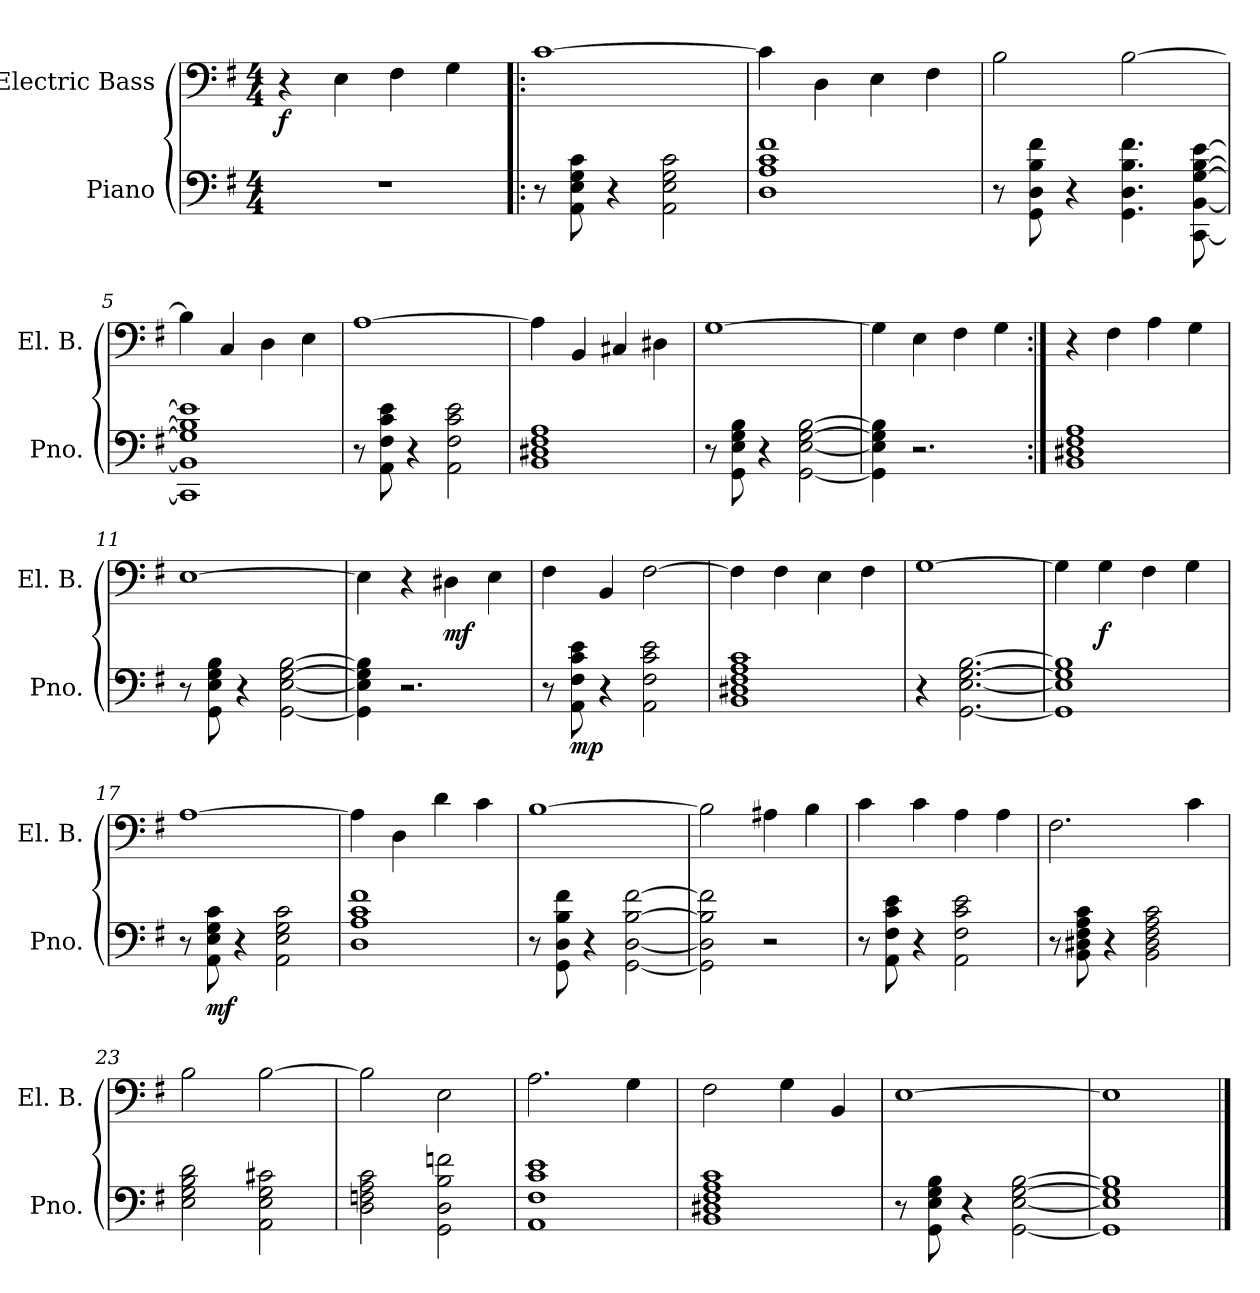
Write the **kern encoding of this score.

**kern	**dynam	**kern	**dynam
*part2	*part2	*part1	*part1
*staff2	*staff2	*staff1	*staff1
*I"Piano	*	*I"Electric Bass	*
*I'Pno.	*	*I'El. B.	*
*clefF4	*	*clefF4	*
*	*	*ITrd7c12	*
*k[f#]	*	*k[f#]	*
*M4/4	*	*M4/4	*
*MM160	*	*MM160	*
=1	=1	=1	=1
!	!	!	!LO:DY:b
1r	.	4r	f
.	.	4EE\	.
.	.	4FF#\	.
.	.	4GG\	.
=2!|:	=2!|:	=2!|:	=2!|:
8r	.	[1C	.
8AA\ 8E\ 8G\ 8c\	.	.	.
4r	.	.	.
2AA\ 2E\ 2G\ 2c\	.	.	.
=3	=3	=3	=3
1D 1A 1c 1f#	.	4C\]	.
.	.	4DD\	.
.	.	4EE\	.
.	.	4FF#\	.
=4	=4	=4	=4
8r	.	2BB\	.
8GG\ 8D\ 8B\ 8f#\	.	.	.
4r	.	.	.
4.GG\ 4.D\ 4.B\ 4.f#\	.	[2BB\	.
[8CC\ [8BB\ [8G\ [8B\ [8e\	.	.	.
=5	=5	=5	=5
1CC] 1BB] 1G] 1B] 1e]	.	4BB\]	.
.	.	4CC/	.
.	.	4DD\	.
.	.	4EE\	.
=6	=6	=6	=6
8r	.	[1AA	.
8AA\ 8F#\ 8c\ 8e\	.	.	.
4r	.	.	.
2AA\ 2F#\ 2c\ 2e\	.	.	.
=7	=7	=7	=7
1BB 1D#X 1F# 1A	.	4AA\]	.
.	.	4BBB/	.
.	.	4CC#X/	.
.	.	4DD#X\	.
!!LO:LB:g=z
=8	=8	=8	=8
8r	.	[1GG	.
8GG\ 8E\ 8G\ 8B\	.	.	.
4r	.	.	.
[2GG\ [2E\ [2G\ [2B\	.	.	.
=9	=9	=9	=9
4GG\] 4E\] 4G\] 4B\]	.	4GG\]	.
2.r	.	4EE\	.
.	.	4FF#\	.
.	.	4GG\	.
=10:|!	=10:|!	=10:|!	=10:|!
1BB 1D#X 1F# 1A	.	4r	.
.	.	4FF#\	.
.	.	4AA\	.
.	.	4GG\	.
=11	=11	=11	=11
8r	.	[1EE	.
8GG\ 8E\ 8G\ 8B\	.	.	.
4r	.	.	.
[2GG\ [2E\ [2G\ [2B\	.	.	.
=12	=12	=12	=12
4GG\] 4E\] 4G\] 4B\]	.	4EE\]	.
2.r	.	4r	.
!	!	!	!LO:DY:b
.	.	4DD#X\	mf
.	.	4EE\	.
=13	=13	=13	=13
8r	.	4FF#\	.
!	!LO:DY:b	!	!
8AA\ 8F#\ 8c\ 8e\	mp	.	.
4r	.	4BBB/	.
2AA\ 2F#\ 2c\ 2e\	.	[2FF#\	.
=14	=14	=14	=14
1BB 1D#X 1F# 1A 1c	.	4FF#\]	.
.	.	4FF#\	.
.	.	4EE\	.
.	.	4FF#\	.
=15	=15	=15	=15
4r	.	[1GG	.
[2.GG\ [2.E\ [2.G\ [2.B\	.	.	.
=16	=16	=16	=16
1GG] 1E] 1G] 1B]	.	4GG\]	.
!	!	!	!LO:DY:b
.	.	4GG\	f
.	.	4FF#\	.
.	.	4GG\	.
!!LO:LB:g=z
=17	=17	=17	=17
8r	.	[1AA	.
!	!LO:DY:b	!	!
8AA\ 8E\ 8G\ 8c\	mf	.	.
4r	.	.	.
2AA\ 2E\ 2G\ 2c\	.	.	.
=18	=18	=18	=18
1D 1A 1c 1f#	.	4AA\]	.
.	.	4DD\	.
.	.	4D\	.
.	.	4C\	.
=19	=19	=19	=19
8r	.	[1BB	.
8GG\ 8D\ 8B\ 8f#\	.	.	.
4r	.	.	.
[2GG\ [2D\ [2B\ [2f#\	.	.	.
=20	=20	=20	=20
2GG\] 2D\] 2B\] 2f#\]	.	2BB\]	.
2r	.	4AA#X\	.
.	.	4BB\	.
=21	=21	=21	=21
8r	.	4C\	.
8AA\ 8F#\ 8c\ 8e\	.	.	.
4r	.	4C\	.
2AA\ 2F#\ 2c\ 2e\	.	4AA\	.
.	.	4AA\	.
=22	=22	=22	=22
8r	.	2.FF#\	.
8BB\ 8D#X\ 8F#\ 8A\ 8c\	.	.	.
4r	.	.	.
2BB\ 2D#\ 2F#\ 2A\ 2c\	.	.	.
.	.	4C\	.
=23	=23	=23	=23
2E\ 2G\ 2B\ 2d\	.	2BB\	.
2AA\ 2E\ 2G\ 2c#X\	.	[2BB\	.
=24	=24	=24	=24
2D\ 2Fn\ 2A\ 2c\	.	2BB\]	.
2GG\ 2D\ 2B\ 2fn\	.	2EE\	.
=25	=25	=25	=25
1AA 1F# 1c 1e	.	2.AA\	.
.	.	4GG\	.
!!LO:LB:g=z
=26	=26	=26	=26
1BB 1D#X 1F# 1A 1c	.	2FF#\	.
.	.	4GG\	.
.	.	4BBB/	.
=27	=27	=27	=27
8r	.	[1EE	.
8GG\ 8E\ 8G\ 8B\	.	.	.
4r	.	.	.
[2GG\ [2E\ [2G\ [2B\	.	.	.
=28	=28	=28	=28
1GG] 1E] 1G] 1B]	.	1EE]	.
==	==	==	==
*-	*-	*-	*-
